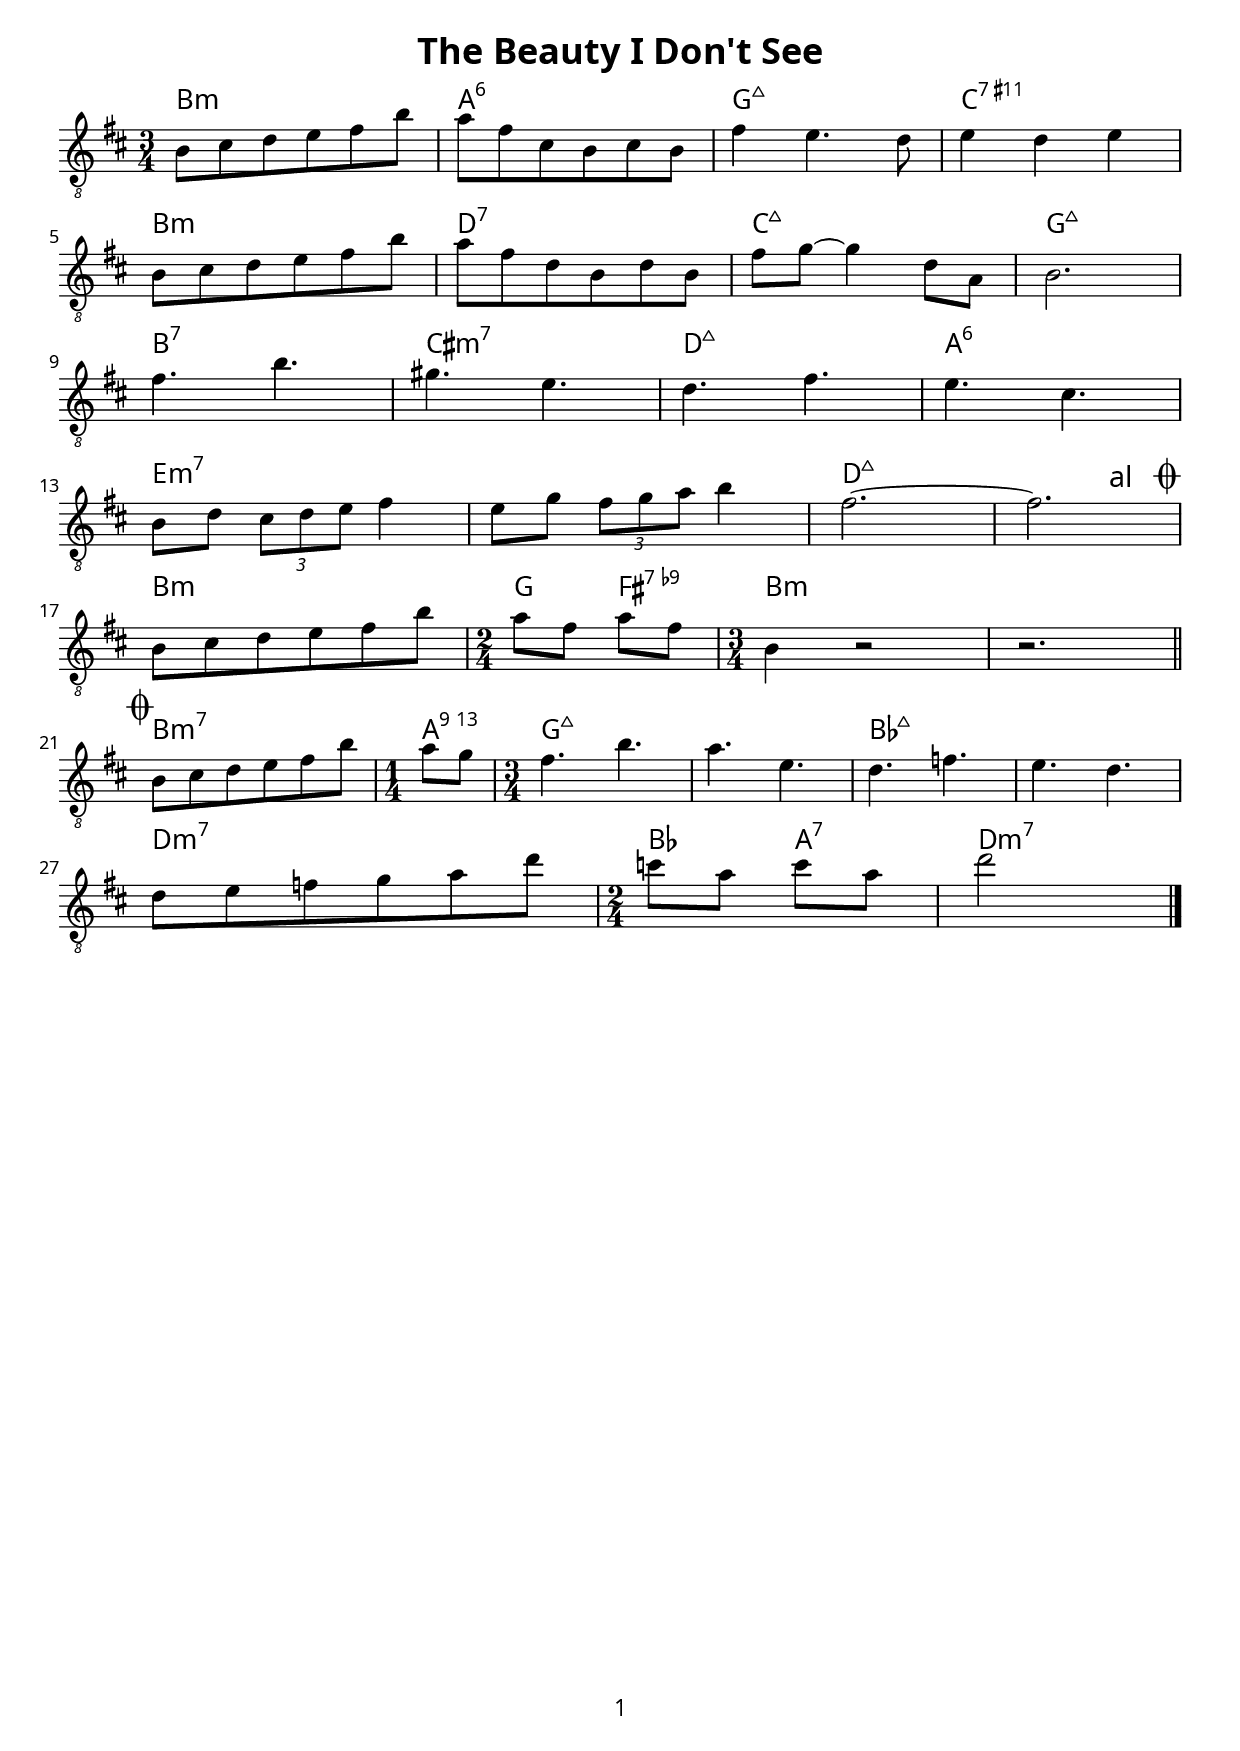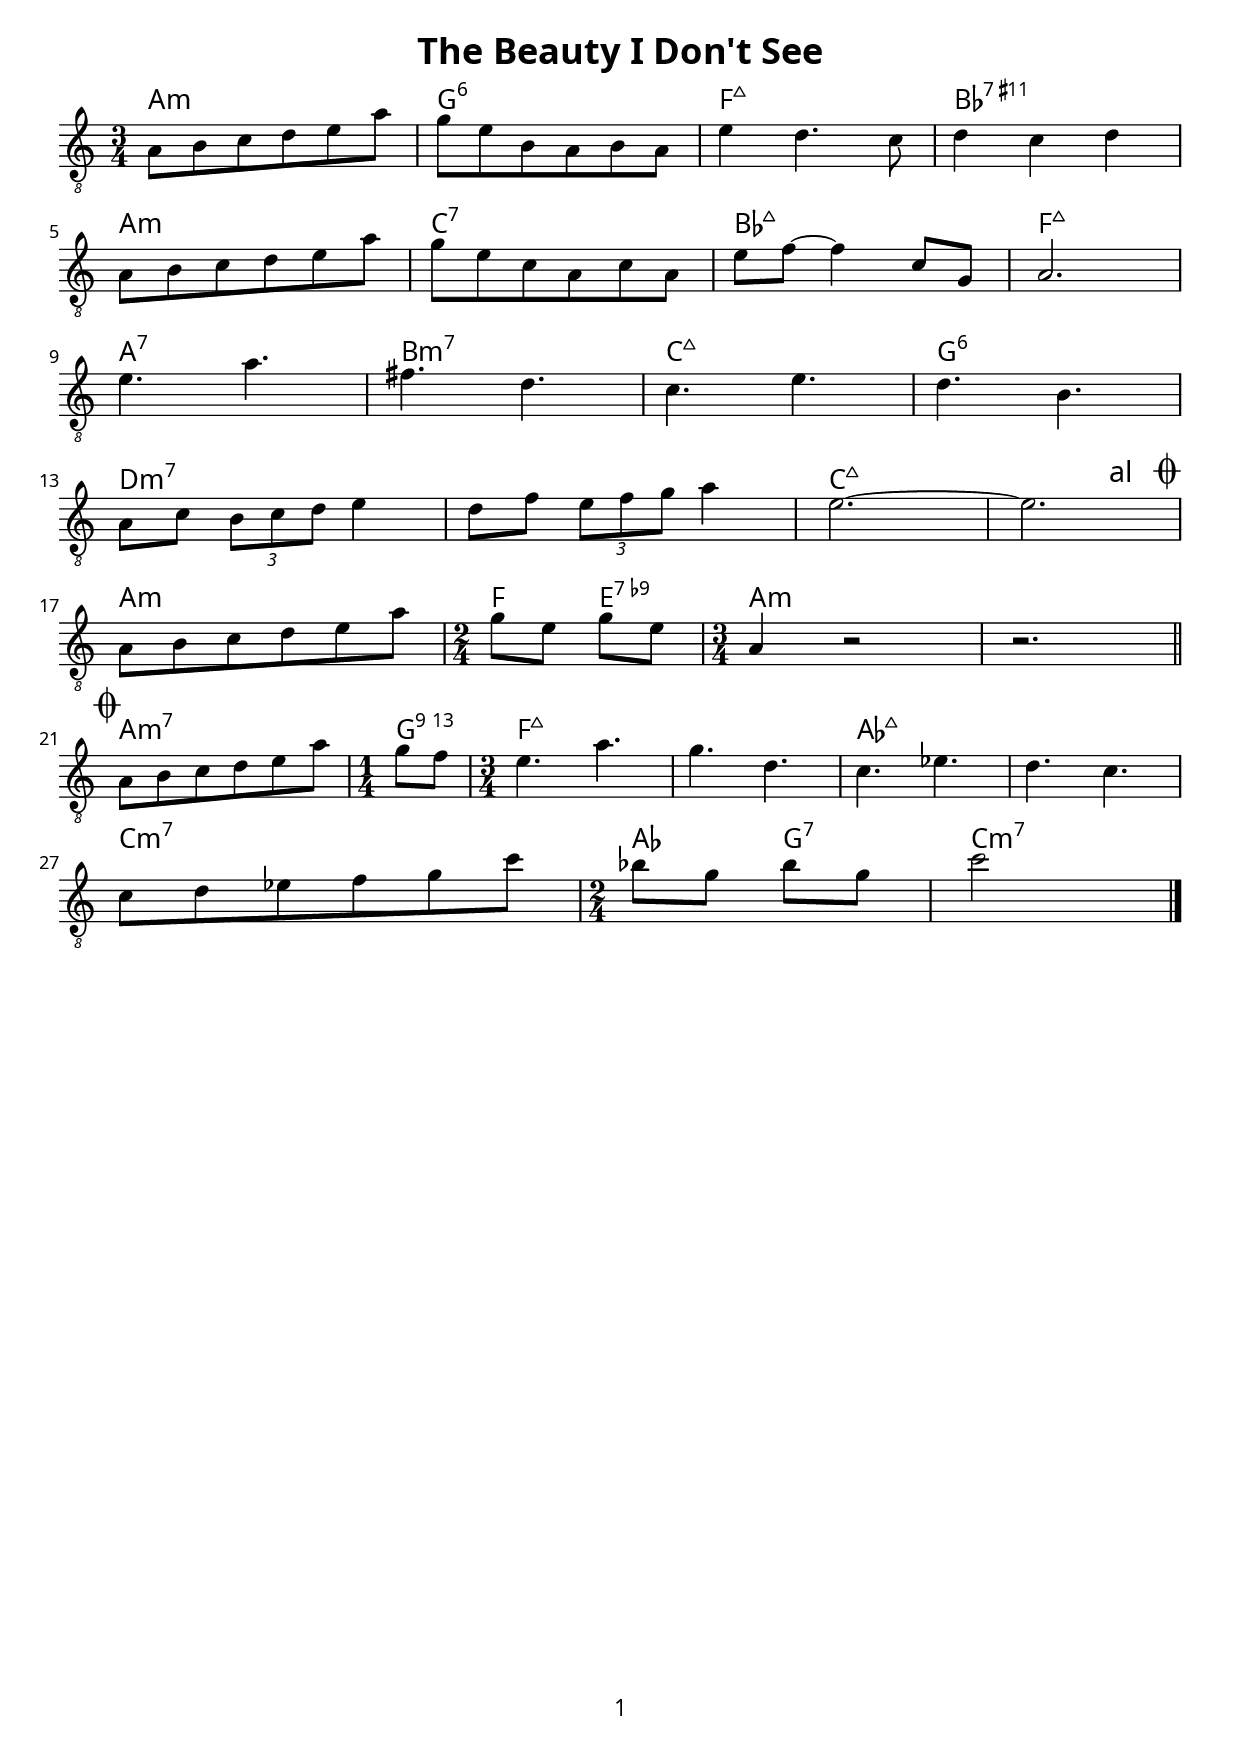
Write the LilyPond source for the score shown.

% DEFINIZIONI {{{
\version "2.18.2"

\header {
  title = "The Beauty I Don't See"
}

\paper{
  print-first-page-number = ##t
  oddHeaderMarkup = \markup \null
  evenHeaderMarkup = \markup \null
  oddFooterMarkup = \markup {
    \fill-line {
      \on-the-fly \print-page-number-check-first
      \fromproperty #'page:page-number-string
    }
  }
  evenFooterMarkup = \oddFooterMarkup
  #(set-global-staff-size 10)

  myStaffSize = #20
  fonts = #(make-pango-font-tree
  "FontAwesome"
  "FontAwesome"
  "FontAwesome"
  (/ myStaffSize 20))
}

global = {
  \key a \minor
  \numericTimeSignature
  \time 3/4
  \set Score.markFormatter = #format-mark-box-alphabet
}

toCoda = {
  % the align part
  \once \override Score.RehearsalMark.self-alignment-X = #RIGHT  
  \once \override Score.RehearsalMark.break-visibility = #begin-of-line-invisible
  \mark \markup { { \lower #1 "al  " { \musicglyph #"scripts.coda"} } } 
}
%}}}

% PARTE A {{{
tema = {
  a8 b c d e a |
  g e b a b a |
  e'4 d4. c8 |
  d4 c d | \break
  a8 b c d e a |
  g e c a c a |
  e' f8~ f4 c8 g |
  a2. | \break
  e'4. a | fis d | c e | d b | \break
  a8 c \tuplet 3/2 {b c d} e4 |
  d8 f \tuplet 3/2 {e f g} a4 |
  e2.~ | 
  e 2.| 
    \toCoda 
  \break
  a,8 b c d e a |
  \time 2/4
  g e g e |
  \time 3/4
  a,4 r2 | r2. |
}

accordiTema = \chordmode{
  \set chordChanges = ##t
  a2.:m | g2.:6 | f2.:maj7 | bes2.:7.11+ |
  a2.:m | c2.:7 | bes2.:maj7 | f2.:maj7 |
  a2.:7 | b2.:m7 | c2.:maj7 | g2.:6 |
  d2.:m7 | d2.:m7 | c2.:maj7 | c2.:maj7 |
  a2.:m |
  \time 2/4
  f4 e4:7.9- |
  \time 3/4
  a2.:m | a2.:m |
}
% }}}

% CODA {{{
temaCoda = {
  a8 b c d e a |
  \time 1/4
  g f |
  \time 3/4
  e4. a | g d | c ees | d c | \break
  c8 d ees f g c |
  \time 2/4
  bes g bes g | c2 |
}

accordiCoda = \chordmode{
  \set chordChanges = ##t
  a2.:m7 | 
  \time 1/4
  g4:13 |
  \time 3/4
  f2.:maj7 | f2.:maj7 | 
  aes2.:maj7 | aes2.:maj7 | 
  c2.:m7 |
  \time 2/4
  aes4 g4:7 | c2:m7 |
}
% }}}

% SCORE {{{
tema = \relative c' {
  \global 
  \tema
  \bar"||"
  \break
  \mark \markup { \musicglyph #"scripts.coda"}
  \temaCoda
  \bar"|."
}

chordsPart ={
  \new ChordNames {
    \accordiTema
    \accordiCoda
  }
}

temaPart = \new Staff \with {
  instrumentName = ""
  midiInstrument = "piano"
} { \clef "treble_8" \tema }

\book{
  \bookOutputSuffix "Score"
  \score {
    <<
      \chordsPart
      \temaPart
    >>
    \layout {
      indent = #0
    }
    \midi {
      \context {
        \Score
        tempoWholesPerMinute = #(ly:make-moment 80 4)
      }
    }
  }
}

\book{
  \bookOutputSuffix "Bb"
  \score {
    <<
      \transpose c d { \chordsPart }
      \transpose c d { \temaPart}
    >>
    \layout {
      indent = #0
    }
  }
}
% }}}
